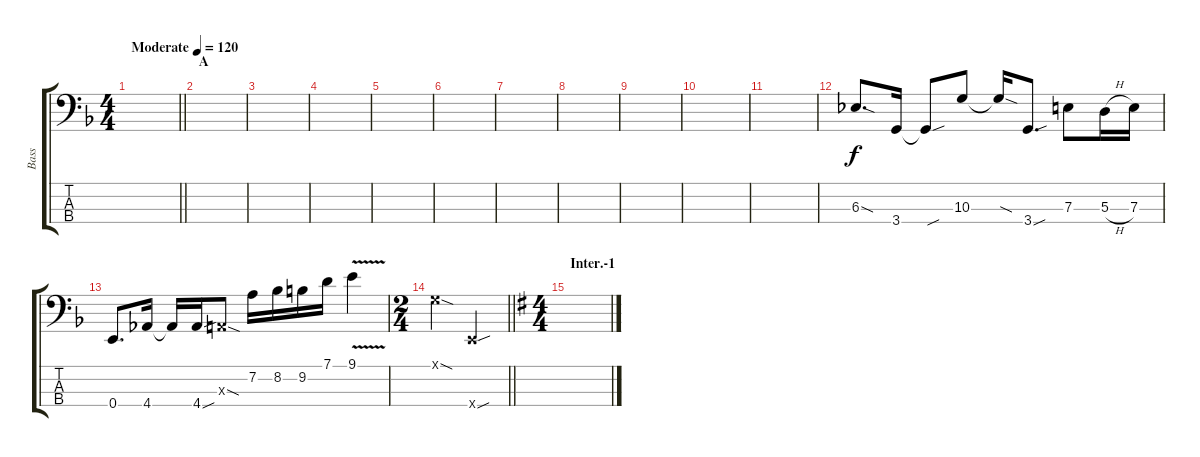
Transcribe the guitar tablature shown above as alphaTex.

\track ("Bass" "Bass") {instrument electricbassfinger}
\staff {score tabs}
\tuning (G2 D2 A1 E1) {hide}
\ts (4 4)
\tempo (120 "Moderate")
\clef f4
\barLineRight lightlight
\ks f
|
\section ("" "A")
|
|
|
|
|
|
|
|
|
|
6.3{sod}.8{d} 3.4.16 3.4{sou t}.8 10.3.8 10.3{sod t}.16 3.4{sou}.8{d} 7.3.8 5.3{h}.16 7.3.16 |
0.4.8{d} 4.4.16 4.4{t}.16 4.4{sou}.16 0.3{sod x}.8 7.2.16 8.2.16 9.2.16 7.1.16 9.1{v}.4 |
\ts (2 4)
\barLineRight lightlight
0.1{sod x}.4 0.4{sou x}.4 |
\ts (4 4)
\section ("" "Inter.-1")
\ks g
